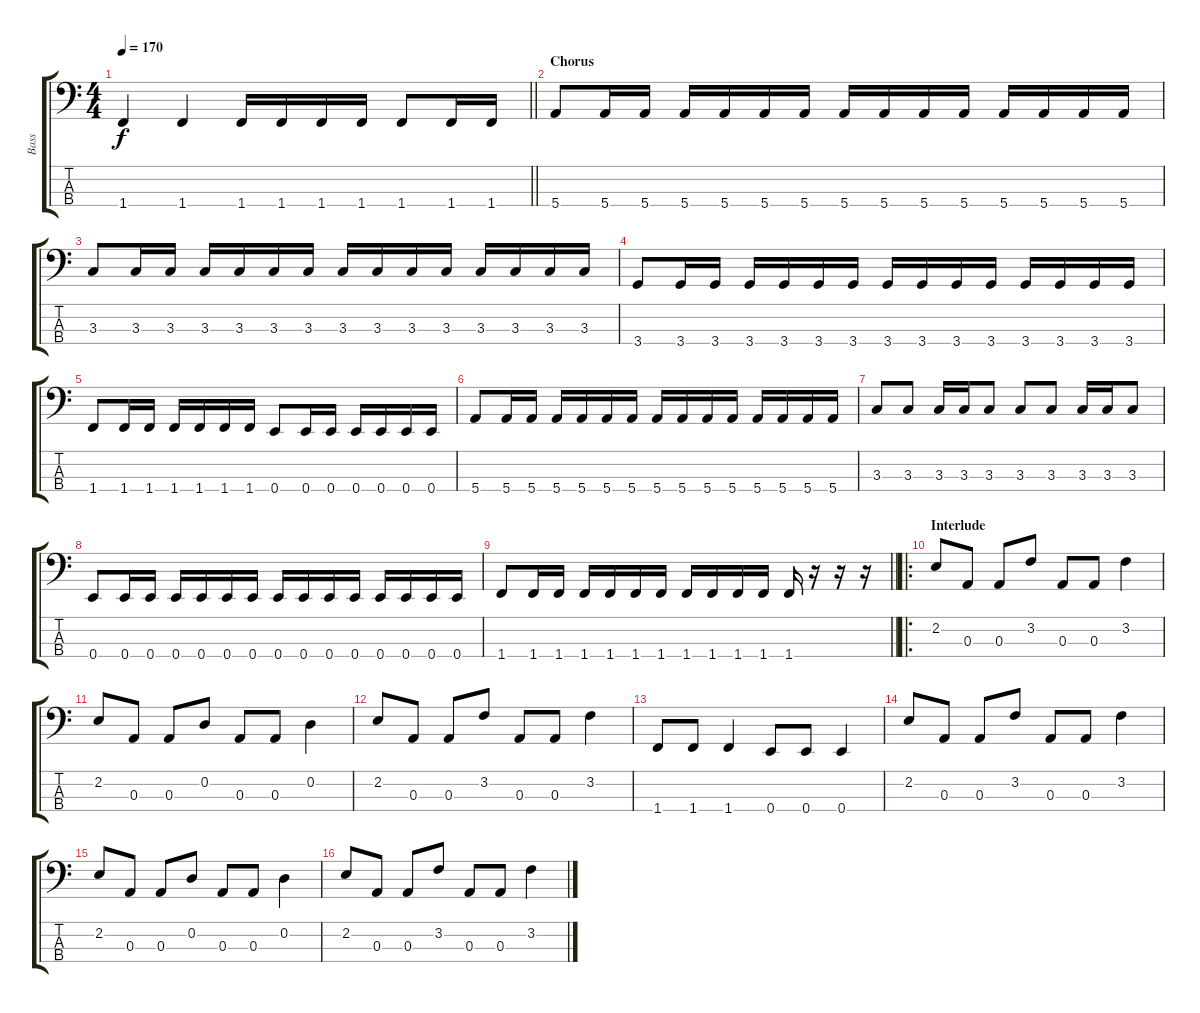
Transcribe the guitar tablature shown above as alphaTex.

\track ("Bass" "Bass") {instrument electricbasspick}
\staff {score tabs}
\tuning (G2 D2 A1 E1) {hide}
\ts (4 4)
\tempo 170
\clef f4
\barLineRight lightlight
\ks c
1.4.4{dy f} 1.4.4 1.4.16 1.4.16 1.4.16 1.4.16 1.4.8 1.4.16 1.4.16 |
\section ("" "Chorus")
5.4.8 5.4.16 5.4.16 5.4.16 5.4.16 5.4.16 5.4.16 5.4.16 5.4.16 5.4.16 5.4.16 5.4.16 5.4.16 5.4.16 5.4.16 |
3.3.8 3.3.16 3.3.16 3.3.16 3.3.16 3.3.16 3.3.16 3.3.16 3.3.16 3.3.16 3.3.16 3.3.16 3.3.16 3.3.16 3.3.16 |
3.4.8 3.4.16 3.4.16 3.4.16 3.4.16 3.4.16 3.4.16 3.4.16 3.4.16 3.4.16 3.4.16 3.4.16 3.4.16 3.4.16 3.4.16 |
1.4.8 1.4.16 1.4.16 1.4.16 1.4.16 1.4.16 1.4.16 0.4.8 0.4.16 0.4.16 0.4.16 0.4.16 0.4.16 0.4.16 |
5.4.8 5.4.16 5.4.16 5.4.16 5.4.16 5.4.16 5.4.16 5.4.16 5.4.16 5.4.16 5.4.16 5.4.16 5.4.16 5.4.16 5.4.16 |
3.3.8 3.3.8 3.3.16 3.3.16 3.3.8 3.3.8 3.3.8 3.3.16 3.3.16 3.3.8 |
0.4.8 0.4.16 0.4.16 0.4.16 0.4.16 0.4.16 0.4.16 0.4.16 0.4.16 0.4.16 0.4.16 0.4.16 0.4.16 0.4.16 0.4.16 |
\barLineRight lightlight
1.4.8 1.4.16 1.4.16 1.4.16 1.4.16 1.4.16 1.4.16 1.4.16 1.4.16 1.4.16 1.4.16 1.4.16 r.16 r.16 r.16 |
\ro
\section ("" "Interlude")
2.2.8 0.3.8 0.3.8 3.2.8 0.3.8 0.3.8 3.2.4 |
2.2.8 0.3.8 0.3.8 0.2.8 0.3.8 0.3.8 0.2.4 |
2.2.8 0.3.8 0.3.8 3.2.8 0.3.8 0.3.8 3.2.4 |
1.4.8 1.4.8 1.4.4 0.4.8 0.4.8 0.4.4 |
2.2.8 0.3.8 0.3.8 3.2.8 0.3.8 0.3.8 3.2.4 |
2.2.8 0.3.8 0.3.8 0.2.8 0.3.8 0.3.8 0.2.4 |
2.2.8 0.3.8 0.3.8 3.2.8 0.3.8 0.3.8 3.2.4
